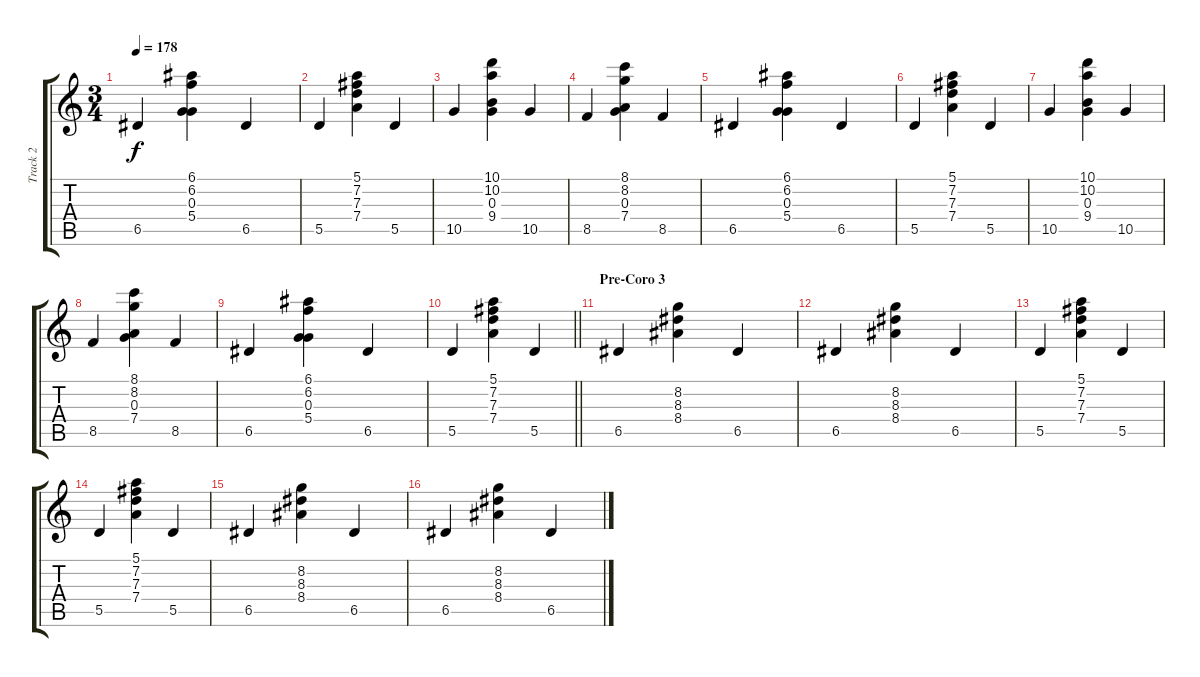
\track ("Track 2" "Track 2") {instrument acousticguitarsteel}
\staff {score tabs}
\tuning (E4 B3 G3 D3 A2 E2) {hide}
\ts (3 4)
\tempo 178
\clef g2
\ks c
6.5.4{dy f} (6.1 6.2 0.3 5.4).4 6.5.4 |
5.5.4 (5.1 7.2 7.3 7.4).4 5.5.4 |
10.5.4 (10.1 10.2 0.3 9.4).4 10.5.4 |
8.5.4 (8.1 8.2 0.3 7.4).4 8.5.4 |
6.5.4 (6.1 6.2 0.3 5.4).4 6.5.4 |
5.5.4 (5.1 7.2 7.3 7.4).4 5.5.4 |
10.5.4 (10.1 10.2 0.3 9.4).4 10.5.4 |
8.5.4 (8.1 8.2 0.3 7.4).4 8.5.4 |
6.5.4 (6.1 6.2 0.3 5.4).4 6.5.4 |
\barLineRight lightlight
5.5.4 (5.1 7.2 7.3 7.4).4 5.5.4 |
\section ("" "Pre-Coro 3")
6.5.4 (8.2 8.3 8.4).4 6.5.4 |
6.5.4 (8.2 8.3 8.4).4 6.5.4 |
5.5.4 (5.1 7.2 7.3 7.4).4 5.5.4 |
5.5.4 (5.1 7.2 7.3 7.4).4 5.5.4 |
6.5.4 (8.2 8.3 8.4).4 6.5.4 |
6.5.4 (8.2 8.3 8.4).4 6.5.4
